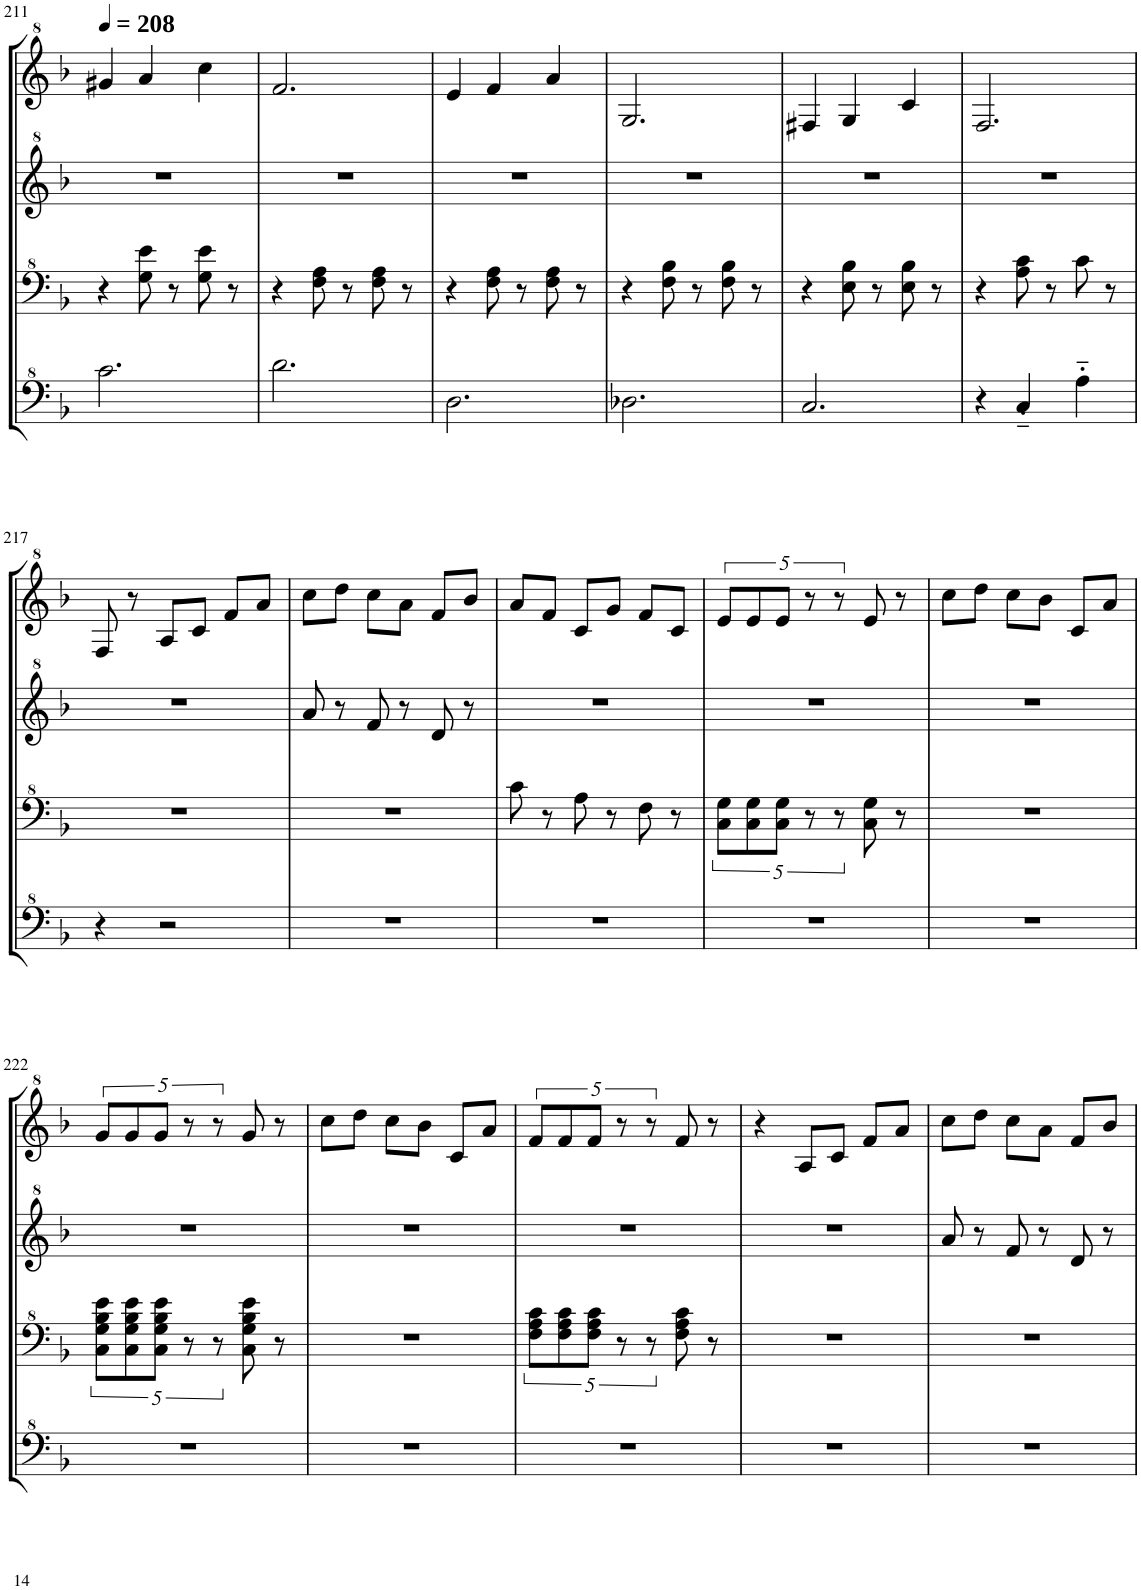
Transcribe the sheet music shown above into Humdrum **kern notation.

**kern	**kern	**kern	**kern
*part1	*part1	*part1	*part1
*staff4	*staff3	*staff2	*staff1
*I"Model III	*	*	*
!!LO:PB:g=z
*clefF^4	*clefF^4	*clefG^2	*clefG^2
*k[b-]	*k[b-]	*k[b-]	*k[b-]
*M3/4	*M3/4	*M3/4	*M3/4
*MM208	*MM208	*MM208	*MM208
=211	=211	=211	=211
2.cc\	4r	2.r	4gg#X/
.	8g\ 8ee\	.	4aa/
.	8r	.	.
.	8g\ 8ee\	.	4ccc\
.	8r	.	.
=212	=212	=212	=212
2.dd\	4r	2.r	2.ff/
.	8f\ 8a\	.	.
.	8r	.	.
.	8f\ 8a\	.	.
.	8r	.	.
=213	=213	=213	=213
2.d\	4r	2.r	4ee/
.	8f\ 8a\	.	4ff/
.	8r	.	.
.	8f\ 8a\	.	4aa/
.	8r	.	.
=214	=214	=214	=214
2.d-X\	4r	2.r	2.g/
.	8f\ 8b-\	.	.
.	8r	.	.
.	8f\ 8b-\	.	.
.	8r	.	.
=215	=215	=215	=215
2.c/	4r	2.r	4f#X/
.	8e\ 8b-\	.	4g/
.	8r	.	.
.	8e\ 8b-\	.	4cc/
.	8r	.	.
=216	=216	=216	=216
4r	4r	2.r	2.f/
4c'~/	8a\ 8cc\	.	.
.	8r	.	.
4a'~\	8cc\	.	.
.	8r	.	.
!!LO:LB:g=z
=217	=217	=217	=217
4r	2.r	2.r	8f/
.	.	.	8r
2r	.	.	8a/L
.	.	.	8cc/J
.	.	.	8ff/L
.	.	.	8aa/J
=218	=218	=218	=218
2.r	2.r	8aa/	8ccc\L
.	.	8r	8ddd\J
.	.	8ff/	8ccc\L
.	.	8r	8aa\J
.	.	8dd/	8ff/L
.	.	8r	8bb-/J
=219	=219	=219	=219
2.r	8cc\	2.r	8aa/L
.	8r	.	8ff/J
.	8a\	.	8cc/L
.	8r	.	8gg/J
.	8f\	.	8ff/L
.	8r	.	8cc/J
=220	=220	=220	=220
2.r	10c\ 10g\L	2.r	10ee/L
.	10c\ 10g\	.	10ee/
.	10c\ 10g\J	.	10ee/J
.	10r	.	10r
.	10r	.	10r
.	8c\ 8g\	.	8ee/
.	8r	.	8r
=221	=221	=221	=221
2.r	2.r	2.r	8ccc\L
.	.	.	8ddd\J
.	.	.	8ccc\L
.	.	.	8bb-\J
.	.	.	8cc/L
.	.	.	8aa/J
!!LO:LB:g=z
=222	=222	=222	=222
2.r	10c\ 10g\ 10b-\ 10ee\L	2.r	10gg/L
.	10c\ 10g\ 10b-\ 10ee\	.	10gg/
.	10c\ 10g\ 10b-\ 10ee\J	.	10gg/J
.	10r	.	10r
.	10r	.	10r
.	8c\ 8g\ 8b-\ 8ee\	.	8gg/
.	8r	.	8r
=223	=223	=223	=223
2.r	2.r	2.r	8ccc\L
.	.	.	8ddd\J
.	.	.	8ccc\L
.	.	.	8bb-\J
.	.	.	8cc/L
.	.	.	8aa/J
=224	=224	=224	=224
2.r	10f\ 10a\ 10cc\L	2.r	10ff/L
.	10f\ 10a\ 10cc\	.	10ff/
.	10f\ 10a\ 10cc\J	.	10ff/J
.	10r	.	10r
.	10r	.	10r
.	8f\ 8a\ 8cc\	.	8ff/
.	8r	.	8r
=225	=225	=225	=225
2.r	2.r	2.r	4r
.	.	.	8a/L
.	.	.	8cc/J
.	.	.	8ff/L
.	.	.	8aa/J
=226	=226	=226	=226
2.r	2.r	8aa/	8ccc\L
.	.	8r	8ddd\J
.	.	8ff/	8ccc\L
.	.	8r	8aa\J
.	.	8dd/	8ff/L
.	.	8r	8bb-/J
=	=	=	=
*-	*-	*-	*-
